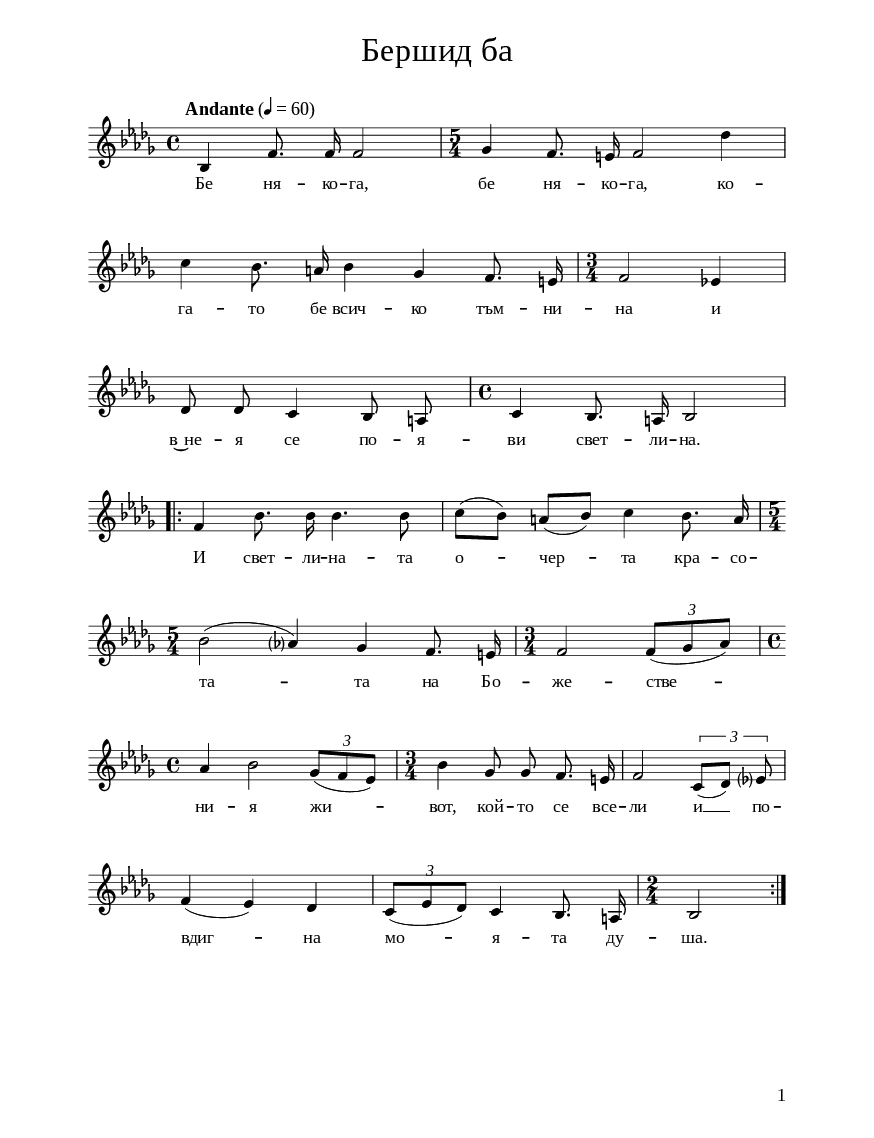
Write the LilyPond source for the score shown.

\version "2.24.2"

% include paper part and global functions
\include "include/globals.ily"

\bookpart {
  \label #'ref098
  \tocItem \markup "Бершид ба"
  \include "include/bookpart-paper.ily"
  \score {
    \include "include/score-layout.ily"


    \new Voice \absolute  {
      \clef treble
      \key bes \minor
      \time 4/4
      \tempoFunc "Andante" 4 "60"

      \autoBeamOff

      \autoBeamOff

      bes4 f'8. f'16 f'2 | \time 5/4  ges'4 f'8. e'16 f'2 des''4 \break |

      c''4 bes'8. a'16 bes'4 ges' f'8. e'16 | \time 3/4  f'2 ees'!4 \break |

      des'8 des' c'4 bes8 a | \time 4/4  c'4 bes8. a16 bes2 \break |

      \bar ".|:-|"
      f'4 bes'8. bes'16 bes'4. bes'8 | \autoBeamOn c''8  ( bes')  a' ( bes' ) c''4 \autoBeamOff bes'8. a'16 \break |

      \time 5/4  | bes'2 ( as'?4 )  ges' f'8. e'16 | \time 3/4  f'2 \times 2/3  {  f'8 [ ( ges' as'8 ) ] } \break |

      \time 4/4  as'4 bes'2  \times 2/3  {  ges'8 ( [ f' es'8 ] ) } | \time 3/4  bes'4 ges'8 ges' f'8. e'16

      f'2 \times 2/3 { c'8 [ ( des' ) ] es'?8  } | \break

      f'4 ( es' ) des' | \times 2/3  { c'8 [ ( es' des'8 ) ] } c'4 bes8. a16  | \time 2/4  bes2  \break |

      \bar ":|."
    }

    \addlyrics {
      Бе ня -- ко  -- га, бе ня -- ко -- га,
      ко -- га -- то бе всич -- ко тъм -- ни -- на
      и в~не -- я се по -- я -- ви свет -- ли -- на.
      И свет -- ли -- на -- та о -- чер -- та кра -- со -- та -- та
      на Бо -- же -- стве -- ни -- я жи -- вот,
      кой -- то се все -- ли
      и __ по -- вдиг -- на мо -- я -- та ду -- ша.
    }

    \header {
      title = \titleFunc "Бершид ба" "Beršid ba"
    }

    \midi{}

  } % score

} % bookpart
